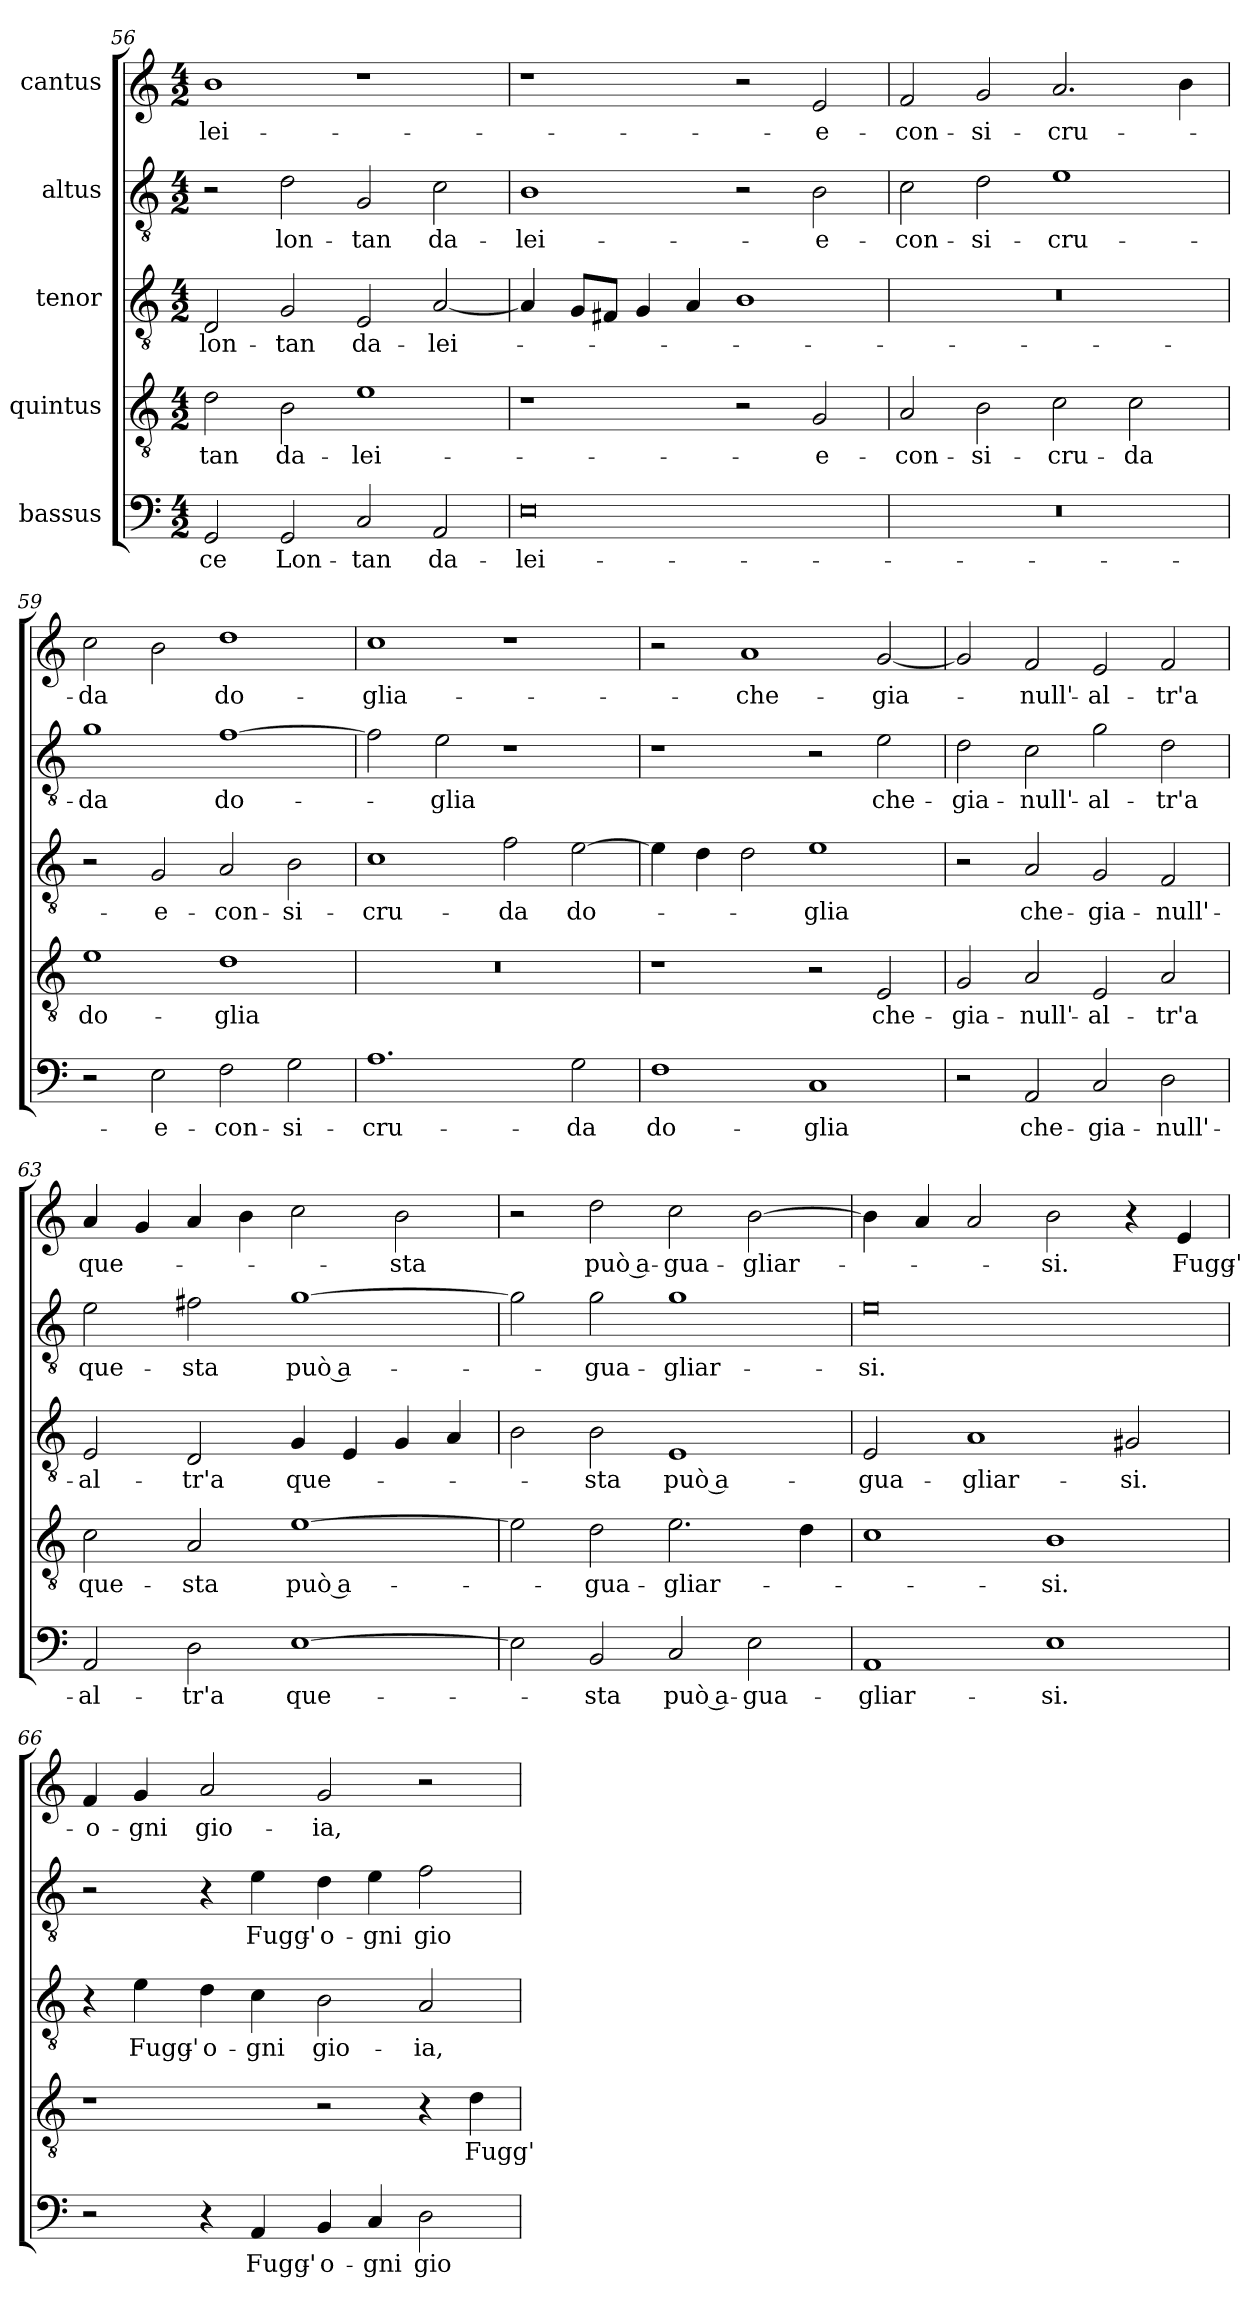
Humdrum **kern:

**kern	**text	**kern	**text	**kern	**text	**kern	**text	**kern	**text
*part5	*part5	*part4	*part4	*part3	*part3	*part2	*part2	*part1	*part1
*staff5	*staff5	*staff4	*staff4	*staff3	*staff3	*staff2	*staff2	*staff1	*staff1
*I"bassus	*	*I"quintus	*	*I"tenor	*	*I"altus	*	*I"cantus	*
*clefF4	*	*clefGv2	*	*clefGv2	*	*clefGv2	*	*clefG2	*
*k[]	*	*k[]	*	*k[]	*	*k[]	*	*k[]	*
*M4/2	*	*M4/2	*	*M4/2	*	*M4/2	*	*M4/2	*
=56	=56	=56	=56	=56	=56	=56	=56	=56	=56
2GG/	-ce	2d\	-tan	2D/	lon-	2r	.	1b\	lei-
2GG/	Lon-	2B\	da-	2G/	-tan	2d\	lon-	.	.
2C/	-tan	1e\	lei-	2E/	da-	2G/	-tan	1r	.
2AA/	da-	.	.	[2A/	lei-	2c\	da-	.	.
=57	=57	=57	=57	=57	=57	=57	=57	=57	=57
0E\	lei-	1r	.	4A/]	.	1B\	lei-	1r	.
.	.	.	.	8G/L	.	.	.	.	.
.	.	.	.	8F#X/J	.	.	.	.	.
.	.	.	.	4G/	.	.	.	.	.
.	.	.	.	4A/	.	.	.	.	.
.	.	2r	.	1B\	.	2r	.	2r	.
.	.	2G/	e-	.	.	2B\	e-	2e/	e-
=58	=58	=58	=58	=58	=58	=58	=58	=58	=58
0r	.	2A/	con-	0r	.	2c\	con-	2f/	con-
.	.	2B\	si-	.	.	2d\	si-	2g/	si-
.	.	2c\	cru-	.	.	1e\	cru-	2.a/	cru-
.	.	2c\	-da	.	.	.	.	.	.
.	.	.	.	.	.	.	.	4b\	.
=59	=59	=59	=59	=59	=59	=59	=59	=59	=59
2r	.	1e\	do-	2r	.	1g\	-da	2cc\	-da
2E\	e-	.	.	2G/	e-	.	.	2b\	.
2F\	con-	1d\	-glia	2A/	con-	[1f\	do-	1dd\	do-
2G\	si-	.	.	2B\	si-	.	.	.	.
=60	=60	=60	=60	=60	=60	=60	=60	=60	=60
1.A\	cru-	0r	.	1c\	cru-	2f\]	.	1cc\	glia-
.	.	.	.	.	.	2e\	-glia	.	.
.	.	.	.	2f\	-da	1r	.	1r	.
2G\	-da	.	.	[2e\	do-	.	.	.	.
=61	=61	=61	=61	=61	=61	=61	=61	=61	=61
1F\	do-	1r	.	4e\]	.	1r	.	2r	.
.	.	.	.	4d\	.	.	.	.	.
.	.	.	.	2d\	.	.	.	1a/	che-
1C/	-glia	2r	.	1e\	-glia	2r	.	.	.
.	.	2E/	che-	.	.	2e\	che-	[2g/	gia-
=62	=62	=62	=62	=62	=62	=62	=62	=62	=62
2r	.	2G/	gia-	2r	.	2d\	gia-	2g/]	.
2AA/	che-	2A/	null'-	2A/	che-	2c\	null'-	2f/	null'-
2C/	gia-	2E/	al-	2G/	gia-	2g\	al-	2e/	al-
2D\	null'-	2A/	-tr'a	2F/	null'-	2d\	-tr'a	2f/	-tr'a
=63	=63	=63	=63	=63	=63	=63	=63	=63	=63
2AA/	al-	2c\	que-	2E/	al-	2e\	que-	4a/	que-
.	.	.	.	.	.	.	.	4g/	.
2D\	-tr'a	2A/	-sta	2D/	-tr'a	2f#X\	-sta	4a/	.
.	.	.	.	.	.	.	.	4b\	.
[1E\	que-	[1e\	può a-	4G/	que-	[1g\	può a-	2cc\	.
.	.	.	.	4E/	.	.	.	.	.
.	.	.	.	4G/	.	.	.	2b\	-sta
.	.	.	.	4A/	.	.	.	.	.
=64	=64	=64	=64	=64	=64	=64	=64	=64	=64
2E\]	.	2e\]	.	2B\	.	2g\]	.	2r	.
2BB/	-sta	2d\	-gua-	2B\	-sta	2g\	-gua-	2dd\	può a-
2C/	può a-	2.e\	-gliar-	1E/	può a-	1g\	-gliar-	2cc\	-gua-
2E\	-gua-	.	.	.	.	.	.	[2b\	-gliar-
.	.	4d\	.	.	.	.	.	.	.
=65	=65	=65	=65	=65	=65	=65	=65	=65	=65
1AA/	-gliar-	1c\	.	2E/	-gua-	0e\	-si.	4b\]	.
.	.	.	.	.	.	.	.	4a/	.
.	.	.	.	1A/	-gliar-	.	.	2a/	.
1E\	-si.	1B\	-si.	.	.	.	.	2b\	-si.
.	.	.	.	2G#X/	-si.	.	.	4r	.
.	.	.	.	.	.	.	.	4e/	Fugg'-
=66	=66	=66	=66	=66	=66	=66	=66	=66	=66
2r	.	1r	.	4r	.	2r	.	4f/	o-
.	.	.	.	4e\	Fugg'-	.	.	4g/	-gni
4r	.	.	.	4d\	o-	4r	.	2a/	gio-
4AA/	Fugg'-	.	.	4c\	-gni	4e\	Fugg'-	.	.
4BB/	o-	2r	.	2B\	gio-	4d\	o-	2g/	-ia,
4C/	-gni	.	.	.	.	4e\	-gni	.	.
2D\	gio-	4r	.	2A/	-ia,	2f\	gio-	2r	.
.	.	4d\	Fugg'-	.	.	.	.	.	.
=	=	=	=	=	=	=	=	=	=
*-	*-	*-	*-	*-	*-	*-	*-	*-	*-
